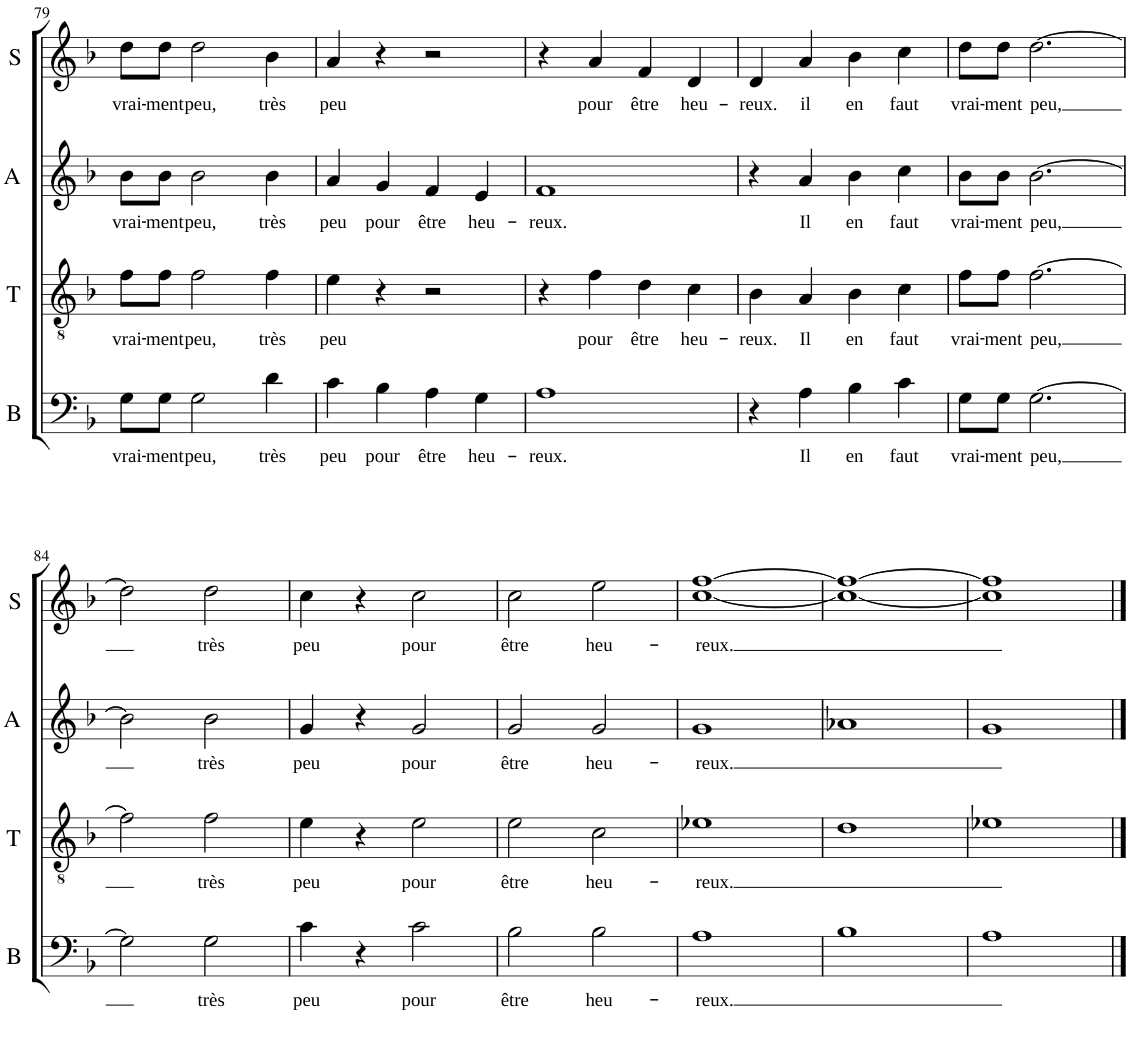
**kern	**text	**kern	**text	**kern	**text	**kern	**text
*part4	*part4	*part3	*part3	*part2	*part2	*part1	*part1
*staff4	*staff4	*staff3	*staff3	*staff2	*staff2	*staff1	*staff1
*I"Basse	*	*I"Ténor	*	*I"Alto	*	*I"Soprano	*
*I'B	*	*I'T	*	*I'A	*	*I'S	*
!!LO:PB:g=z
*clefF4	*	*clefGv2	*	*clefG2	*	*clefG2	*
*Trd1c2	*	*	*	*Trd5c9	*	*	*
*k[b-]	*	*k[b-]	*	*k[b-]	*	*k[b-]	*
*F:	*	*F:	*	*F:	*	*F:	*
*M4/4	*	*M4/4	*	*M4/4	*	*M4/4	*
*met(c)	*	*met(c)	*	*met(c)	*	*met(c)	*
=79	=79	=79	=79	=79	=79	=79	=79
!	!LO:LY:b	!	!LO:LY:b	!	!LO:LY:b	!	!LO:LY:b
8G\L	vrai-	8f\L	vrai-	8b-\L	vrai-	8dd\L	vrai-
!	!LO:LY:b	!	!LO:LY:b	!	!LO:LY:b	!	!LO:LY:b
8G\J	-ment	8f\J	-ment	8b-\J	-ment	8dd\J	-ment
!	!LO:LY:b	!	!LO:LY:b	!	!LO:LY:b	!	!LO:LY:b
2G\	peu,	2f\	peu,	2b-\	peu,	2dd\	peu,
!	!LO:LY:b	!	!LO:LY:b	!	!LO:LY:b	!	!LO:LY:b
4d\	très	4f\	très	4b-\	très	4b-\	très
=80	=80	=80	=80	=80	=80	=80	=80
!	!LO:LY:b	!	!LO:LY:b	!	!LO:LY:b	!	!LO:LY:b
4c\	peu	4e\	peu	4a/	peu	4a/	peu
!	!LO:LY:b	!	!	!	!LO:LY:b	!	!
4B-\	pour	4r	.	4g/	pour	4r	.
!	!LO:LY:b	!	!	!	!LO:LY:b	!	!
4A\	être	2r	.	4f/	être	2r	.
!	!LO:LY:b	!	!	!	!LO:LY:b	!	!
4G\	heu-	.	.	4e/	heu-	.	.
=81	=81	=81	=81	=81	=81	=81	=81
!	!LO:LY:b	!	!	!	!LO:LY:b	!	!
1A	-reux.	4r	.	1f	-reux.	4r	.
!	!	!	!LO:LY:b	!	!	!	!LO:LY:b
.	.	4f\	pour	.	.	4a/	pour
!	!	!	!LO:LY:b	!	!	!	!LO:LY:b
.	.	4d\	être	.	.	4f/	être
!	!	!	!LO:LY:b	!	!	!	!LO:LY:b
.	.	4c\	heu-	.	.	4d/	heu-
=82	=82	=82	=82	=82	=82	=82	=82
!	!	!	!LO:LY:b	!	!	!	!LO:LY:b
4r	.	4B-\	-reux.	4r	.	4d/	-reux.
!	!LO:LY:b	!	!LO:LY:b	!	!LO:LY:b	!	!LO:LY:b
4A\	Il	4A/	Il	4a/	Il	4a/	il
!	!LO:LY:b	!	!LO:LY:b	!	!LO:LY:b	!	!LO:LY:b
4B-\	en	4B-\	en	4b-\	en	4b-\	en
!	!LO:LY:b	!	!LO:LY:b	!	!LO:LY:b	!	!LO:LY:b
4c\	faut	4c\	faut	4cc\	faut	4cc\	faut
=83	=83	=83	=83	=83	=83	=83	=83
!	!LO:LY:b	!	!LO:LY:b	!	!LO:LY:b	!	!LO:LY:b
8G\L	vrai-	8f\L	vrai-	8b-\L	vrai-	8dd\L	vrai-
!	!LO:LY:b	!	!LO:LY:b	!	!LO:LY:b	!	!LO:LY:b
8G\J	-ment	8f\J	-ment	8b-\J	-ment	8dd\J	-ment
!	!LO:LY:b	!	!LO:LY:b	!	!LO:LY:b	!	!LO:LY:b
[2.G\	peu,	[2.f\	peu,	[2.b-\	peu,	[2.dd\	peu,
!!LO:LB:g=z
=84	=84	=84	=84	=84	=84	=84	=84
2G\]	.	2f\]	.	2b-\]	.	2dd\]	.
!	!LO:LY:b	!	!LO:LY:b	!	!LO:LY:b	!	!LO:LY:b
2G\	très	2f\	très	2b-\	très	2dd\	très
=85	=85	=85	=85	=85	=85	=85	=85
!	!LO:LY:b	!	!LO:LY:b	!	!LO:LY:b	!	!LO:LY:b
4c\	peu	4e\	peu	4g/	peu	4cc\	peu
4r	.	4r	.	4r	.	4r	.
!	!LO:LY:b	!	!LO:LY:b	!	!LO:LY:b	!	!LO:LY:b
2c\	pour	2e\	pour	2g/	pour	2cc\	pour
=86	=86	=86	=86	=86	=86	=86	=86
!	!LO:LY:b	!	!LO:LY:b	!	!LO:LY:b	!	!LO:LY:b
2B-\	être	2e\	être	2g/	être	2cc\	être
!	!LO:LY:b	!	!LO:LY:b	!	!LO:LY:b	!	!LO:LY:b
2B-\	heu-	2c\	heu-	2g/	heu-	2ee\	heu-
=87	=87	=87	=87	=87	=87	=87	=87
!	!LO:LY:b	!	!LO:LY:b	!	!LO:LY:b	!	!LO:LY:b
1A	-reux.	1e-X	-reux.	1g	-reux.	[1cc [1ff	-reux.
=88	=88	=88	=88	=88	=88	=88	=88
1B-	.	1d	.	1a-X	.	1cc_ 1ff_	.
=89	=89	=89	=89	=89	=89	=89	=89
1A	.	1e-X	.	1g	.	1cc] 1ff]	.
==	==	==	==	==	==	==	==
*-	*-	*-	*-	*-	*-	*-	*-
